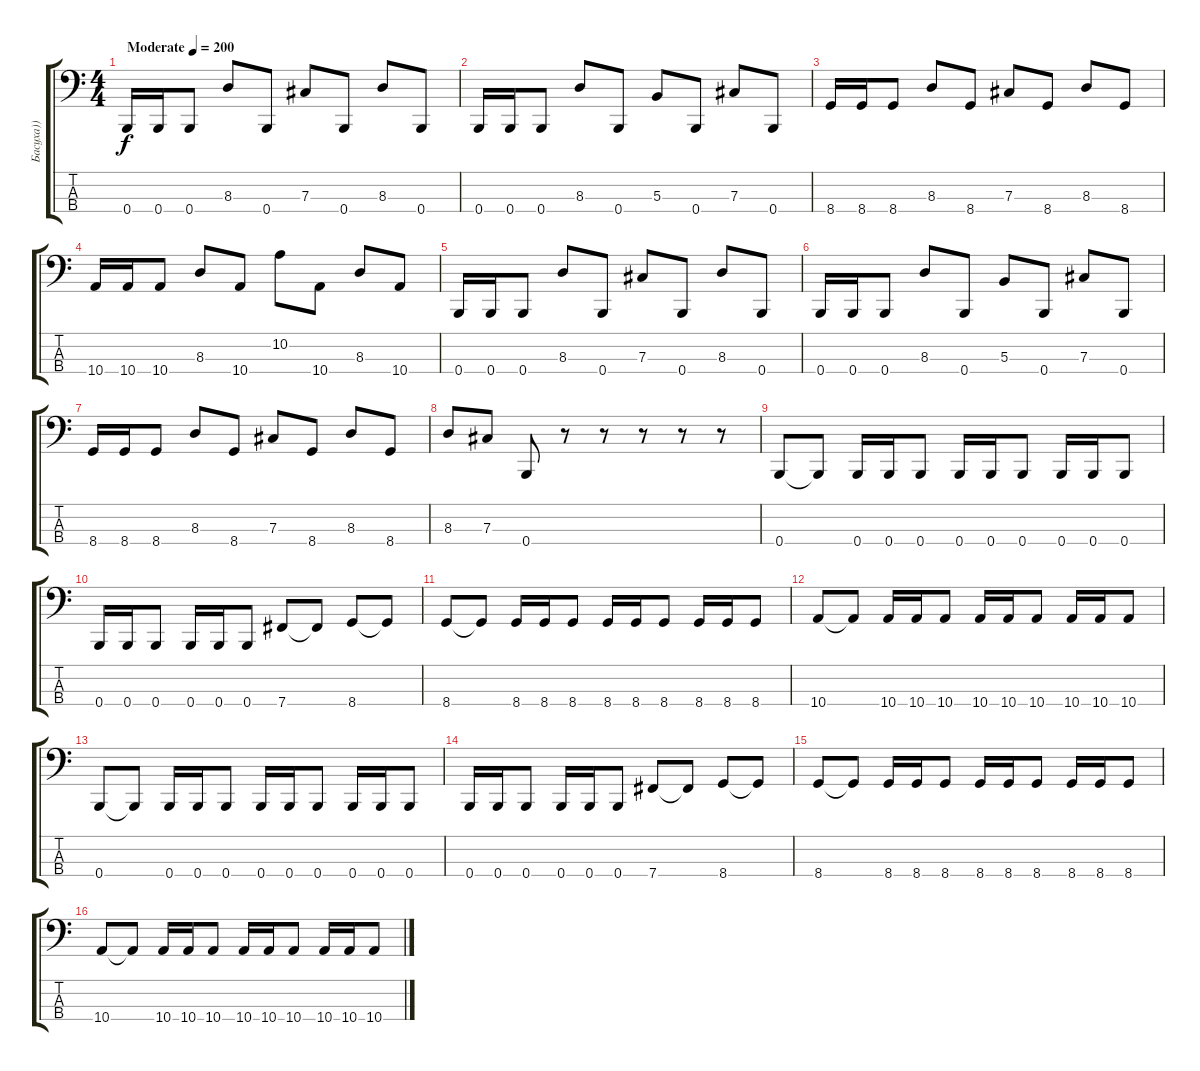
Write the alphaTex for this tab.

\track ("Басуха))" "Басуха))") {instrument electricbasspick}
\staff {score tabs}
\tuning (E2 B1 Gb1 B0) {hide}
\ts (4 4)
\tempo (200 "Moderate")
\clef f4
\ks c
0.4.16{dy f instrument electricbasspick} 0.4.16 0.4.8 8.3.8 0.4.8 7.3.8 0.4.8 8.3.8 0.4.8 |
0.4.16 0.4.16 0.4.8 8.3.8 0.4.8 5.3.8 0.4.8 7.3.8 0.4.8 |
8.4.16 8.4.16 8.4.8 8.3.8 8.4.8 7.3.8 8.4.8 8.3.8 8.4.8 |
10.4.16 10.4.16 10.4.8 8.3.8 10.4.8 10.2.8 10.4.8 8.3.8 10.4.8 |
0.4.16 0.4.16 0.4.8 8.3.8 0.4.8 7.3.8 0.4.8 8.3.8 0.4.8 |
0.4.16 0.4.16 0.4.8 8.3.8 0.4.8 5.3.8 0.4.8 7.3.8 0.4.8 |
8.4.16 8.4.16 8.4.8 8.3.8 8.4.8 7.3.8 8.4.8 8.3.8 8.4.8 |
8.3.8 7.3.8 0.4.8 r.8 r.8 r.8 r.8 r.8 |
0.4.8 0.4{t}.8 0.4.16 0.4.16 0.4.8 0.4.16 0.4.16 0.4.8 0.4.16 0.4.16 0.4.8 |
0.4.16 0.4.16 0.4.8 0.4.16 0.4.16 0.4.8 7.4.8 7.4{t}.8 8.4.8 8.4{t}.8 |
8.4.8 8.4{t}.8 8.4.16 8.4.16 8.4.8 8.4.16 8.4.16 8.4.8 8.4.16 8.4.16 8.4.8 |
10.4.8 10.4{t}.8 10.4.16 10.4.16 10.4.8 10.4.16 10.4.16 10.4.8 10.4.16 10.4.16 10.4.8 |
0.4.8 0.4{t}.8 0.4.16 0.4.16 0.4.8 0.4.16 0.4.16 0.4.8 0.4.16 0.4.16 0.4.8 |
0.4.16 0.4.16 0.4.8 0.4.16 0.4.16 0.4.8 7.4.8 7.4{t}.8 8.4.8 8.4{t}.8 |
8.4.8 8.4{t}.8 8.4.16 8.4.16 8.4.8 8.4.16 8.4.16 8.4.8 8.4.16 8.4.16 8.4.8 |
10.4.8 10.4{t}.8 10.4.16 10.4.16 10.4.8 10.4.16 10.4.16 10.4.8 10.4.16 10.4.16 10.4.8
